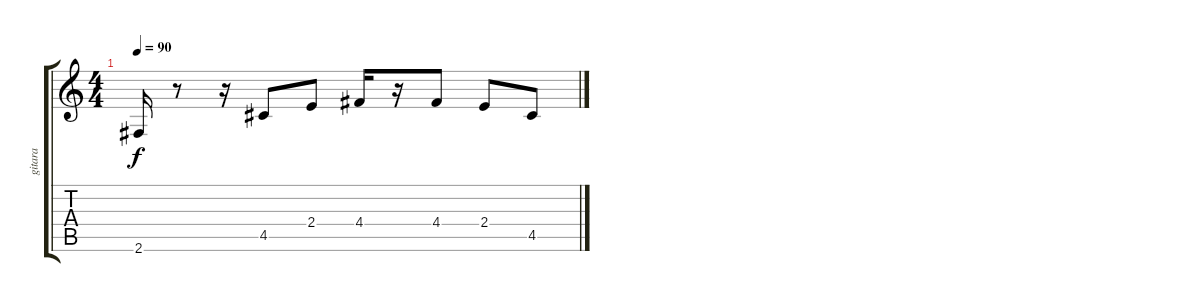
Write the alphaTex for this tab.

\track ("gitara" "gitara") {instrument overdrivenguitar}
\staff {score tabs}
\tuning (E4 B3 G3 D3 A2 E2) {hide}
\ts (4 4)
\tempo 90
\clef g2
\ks c
2.6.16{dy f} r.8 r.16 4.5.8 2.4.8 4.4.16 r.16 4.4.8 2.4.8 4.5.8
